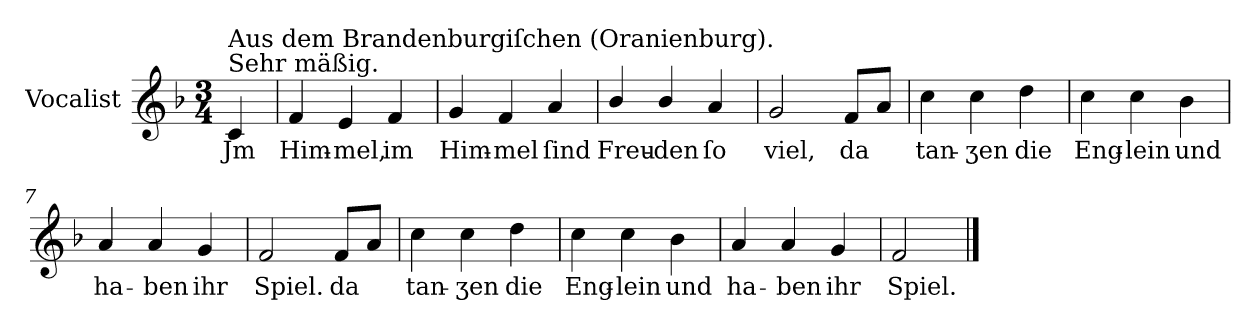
**kern	**text
*part1	*part1
*staff1	*staff1
*I"Vocalist	*
*k[b-]	*
*F:	*
*M3/4	*
=	=
!LO:TX:a:t=Sehr mäßig.	!
!LO:TX:a:t=Aus dem Brandenburgiſchen (Oranienburg).	!
4c	Jm
=1	=1
4f	Him-
4e	-mel,
4f	im
=2	=2
4g	Him-
4f	-mel
4a	ſind
=3	=3
4b-/	Freu-
4b-/	-den
4a	ſo
=4	=4
2g	viel,
8fL	da
8aJ	.
=5	=5
4cc	tan-
4cc	-ʒen
4dd	die
=6	=6
4cc	Eng-
4cc	-lein
4b-	und
=7	=7
4a	ha-
4a	-ben
4g	ihr
=8	=8
2f	Spiel.
8fL	da
8aJ	.
=9	=9
4cc	tan-
4cc	-ʒen
4dd	die
=10	=10
4cc	Eng-
4cc	-lein
4b-	und
=11	=11
4a	ha-
4a	-ben
4g	ihr
=12	=12
2f	Spiel.
==	==
*-	*-
